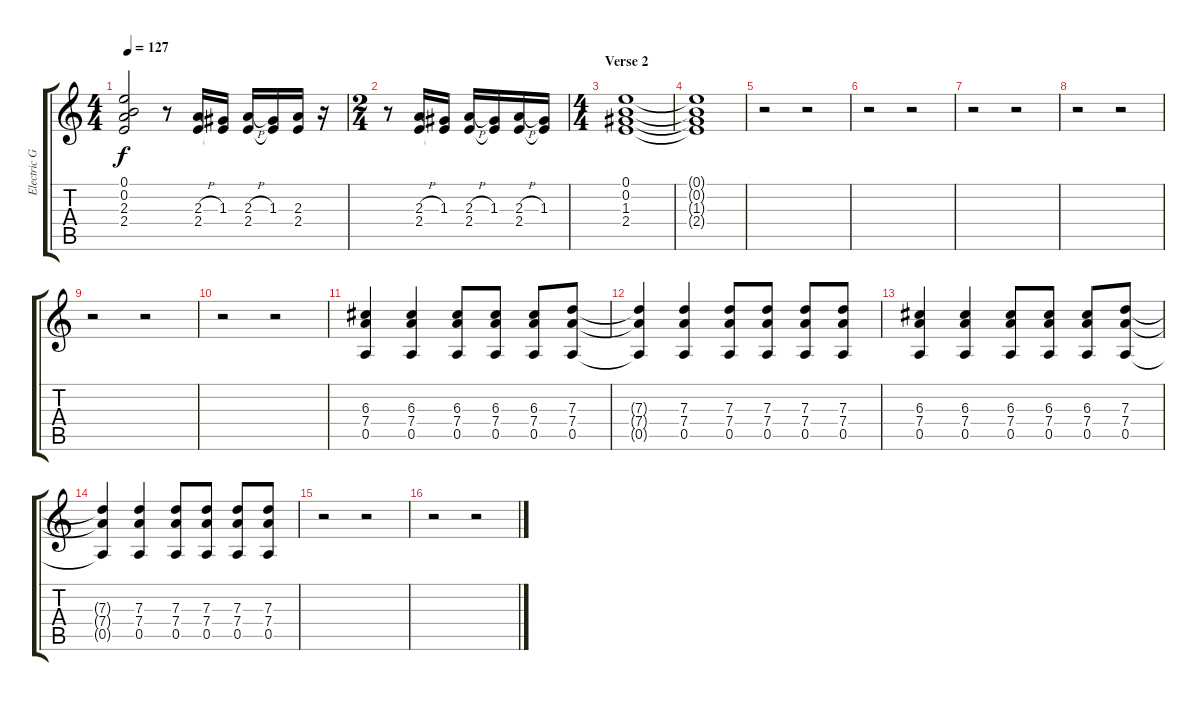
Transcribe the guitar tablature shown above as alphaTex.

\track ("Electric Guitar 3 (Right)" "Electric G") {instrument electricguitarclean}
\staff {score tabs}
\tuning (E4 B3 G3 D3 A2 E2) {hide}
\ts (4 4)
\tempo 127
\clef g2
\ks c
(0.1{t} 0.2{t} 2.3{t} 2.4{t}).2{dy f} r.8 (2.3{h} 2.4).16 (1.3 2.4{t}).16 (2.3{h} 2.4).16 (1.3 2.4{t}).16 (2.3 2.4).16 r.16 |
\ts (2 4)
r.8 (2.3{h} 2.4).16 (1.3 2.4{t}).16 (2.3{h} 2.4).16 (1.3 2.4{t}).16 (2.3{h} 2.4).16 (1.3 2.4{t}).16 |
\ts (4 4)
\section ("" "Verse 2")
(0.1 0.2 1.3 2.4).1 |
(0.1{t} 0.2{t} 1.3{t} 2.4{t}).1 |
r.2 r.2 |
r.2 r.2 |
r.2 r.2 |
r.2 r.2 |
r.2 r.2 |
r.2 r.2 |
(6.3 7.4 0.5).4 (6.3 7.4 0.5).4 (6.3 7.4 0.5).8 (6.3 7.4 0.5).8 (6.3 7.4 0.5).8 (7.3 7.4 0.5).8 |
(7.3{t} 7.4{t} 0.5{t}).4 (7.3 7.4 0.5).4 (7.3 7.4 0.5).8 (7.3 7.4 0.5).8 (7.3 7.4 0.5).8 (7.3 7.4 0.5).8 |
(6.3 7.4 0.5).4 (6.3 7.4 0.5).4 (6.3 7.4 0.5).8 (6.3 7.4 0.5).8 (6.3 7.4 0.5).8 (7.3 7.4 0.5).8 |
(7.3{t} 7.4{t} 0.5{t}).4 (7.3 7.4 0.5).4 (7.3 7.4 0.5).8 (7.3 7.4 0.5).8 (7.3 7.4 0.5).8 (7.3 7.4 0.5).8 |
r.2 r.2 |
r.2 r.2
